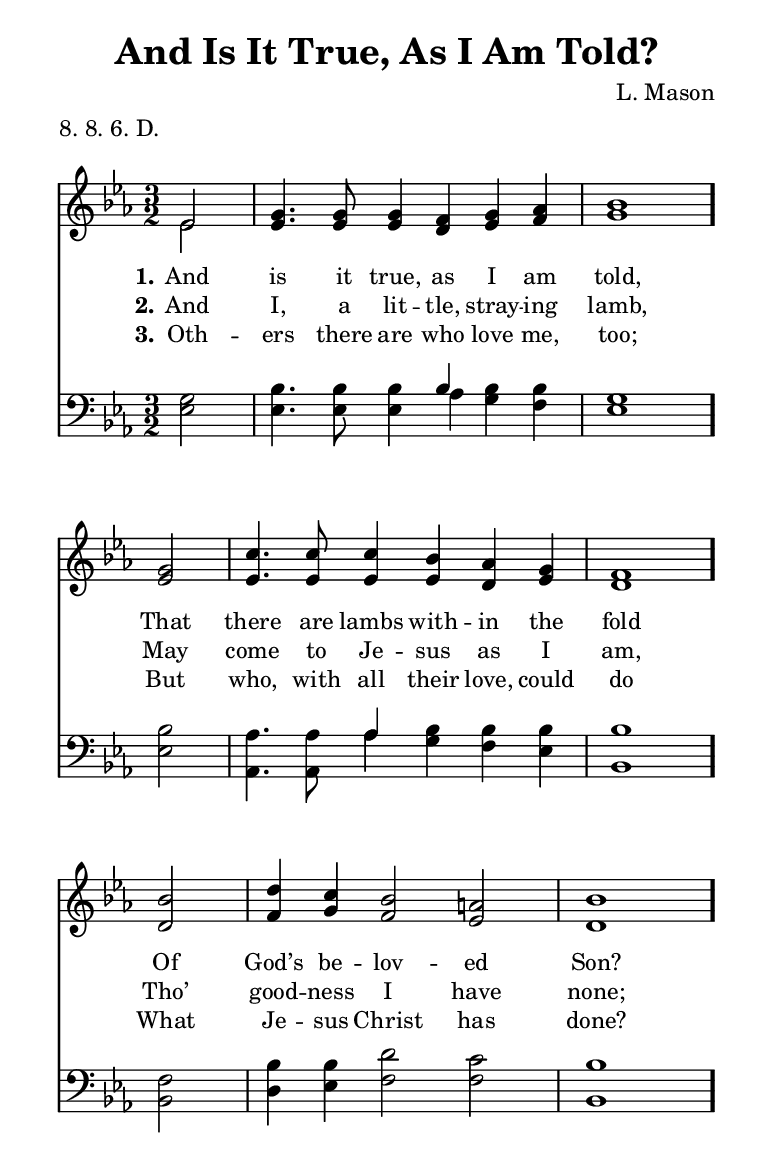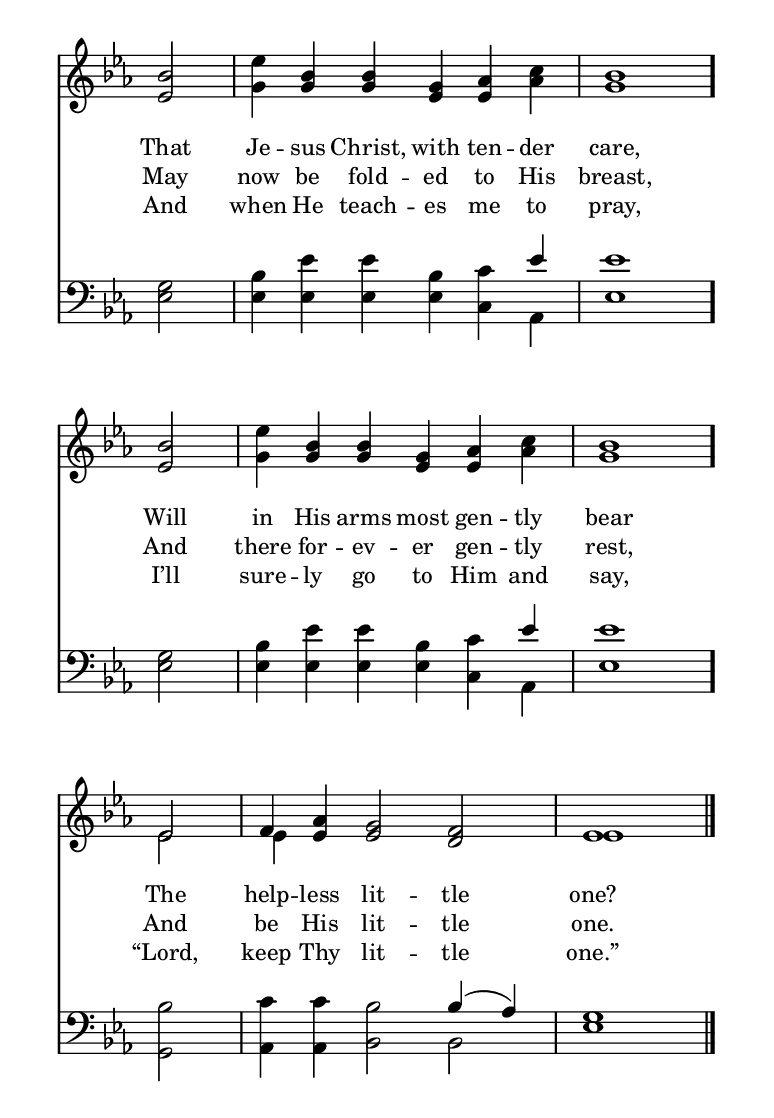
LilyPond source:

\include "common/global.ily"
\paper {
  \include "common/paper.ily"
  ragged-last-bottom = ##t
}

\header{
  %children
  hymnnumber = "321"
  title = "And Is It True, As I Am Told?"
  tunename = "Meribah" % similar to, but not identical to, EOG128
  meter = "8. 8. 6. D."
  poet = ""
  composer = "L. Mason"
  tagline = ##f
}

patternAA = { c2 | c4. c8 c4 c4 c4 c4 | c1 }

patternBA = { c2 | c4 c4 c2 c2 | c1 }
patternBB = { c2 | c4 c4 c2 c4( c4) | c1 }

patternCA = { c2 | c4 c4 c4 c4 c4 c4 | c1 }

global = {
  \include "common/overrides.ily"
  \override Staff.TimeSignature.style = #'numbered
  \time 3/2
  \override Score.MetronomeMark.transparent = ##t % hide all fermata changes too
  \tempo 4=120
  \key ees \major
  \partial 2
  \autoBeamOff
}

notesSoprano = {
\global
\relative c' {

  \changePitch \patternAA { ees | g g g f g aes | bes }
  \changePitch \patternAA { g | c c c bes aes g | f }
  \changePitch \patternBA { bes | d c bes a | bes }

  \changePitch \patternCA { bes | ees bes bes g aes c | bes }
  \changePitch \patternCA { bes | ees bes bes g aes c | bes }
  \changePitch \patternBA { ees, | f aes g f | ees }

  \bar "|."

}
}

notesAlto = {
\global
\relative e' {

  \changePitch \patternAA { ees | ees ees ees d ees f | g }
  \changePitch \patternAA { ees | ees ees ees ees d ees | d }
  \changePitch \patternBA { d | f g f ees | d }

  \changePitch \patternCA { ees | g g g ees ees aes | g }
  \changePitch \patternCA { ees | g g g ees ees aes | g }
  \changePitch \patternBA { ees | ees ees ees d | ees }

}
}

notesTenor = {
\global
\relative a {

  \changePitch \patternAA { g | bes bes bes bes bes bes | g }
  \changePitch \patternAA { bes | aes aes aes bes bes bes | bes }
  \changePitch \patternBA { f | bes bes d c | bes }

  \changePitch \patternCA { g | bes ees ees bes c ees | ees}
  \changePitch \patternCA { g, | bes ees ees bes c ees | ees}
  \changePitch \patternBB { bes | c c bes bes( aes) | g }

}
}

notesBass = {
\global
\relative f {

  \changePitch \patternAA { ees | ees ees ees aes g f | ees }
  \changePitch \patternAA { ees | aes, aes aes' g f ees | bes }
  \changePitch \patternBA { bes | d ees f f | bes, }

  \changePitch \patternCA { ees | ees ees ees ees c aes | ees' }
  \changePitch \patternCA { ees | ees ees ees ees c aes | ees' }
  \changePitch \patternBA { g, | aes aes bes bes | ees }

}
}

wordsA = \lyricmode {
\set stanza = "1."

And is it true, as I am told, \bar "."
That there are lambs with -- in the fold \bar "."
Of God’s be -- lov -- ed Son? \bar "."
That Je -- sus Christ, with ten -- der care, \bar "."
Will in His arms most gen -- tly bear \bar "."
The help -- less lit -- tle one? \bar "."

}

wordsB = \lyricmode {
\set stanza = "2."

And I, a lit -- tle, stray -- ing lamb,
May come to Je -- sus as I am,
Tho’ good -- ness I have none;
May now be fold -- ed to His breast,
And there for -- ev -- er gen -- tly rest,
And be His lit -- tle one.

}

wordsC = \lyricmode {
\set stanza = "3."

Oth -- ers there are who love me, too;
But who, with all their love, could do
What Je -- sus Christ has done?
And when He teach -- es me to pray,
I’ll sure -- ly go to Him and say,
“Lord, keep Thy lit -- tle one.”

}

\score {
  \context ChoirStaff <<
    \context Staff = upper <<
      \set Staff.autoBeaming = ##f
      \set ChoirStaff.systemStartDelimiter = #'SystemStartBar
      \set ChoirStaff.printPartCombineTexts = ##f
      \partcombine #'(2 . 9) \notesSoprano \notesAlto
      \context NullVoice = sopranos { \voiceOne << \notesSoprano >> }
      \context NullVoice = altos { \voiceTwo << \notesAlto >> }
      \context Lyrics = one   \lyricsto sopranos \wordsA
      \context Lyrics = two   \lyricsto sopranos \wordsB
      \context Lyrics = three \lyricsto sopranos \wordsC
    >>
    \context Staff = men <<
      \set Staff.autoBeaming = ##f
      \clef bass
      \set ChoirStaff.printPartCombineTexts = ##f
      \partcombine #'(2 . 9) \notesTenor \notesBass
      \context NullVoice = tenors { \voiceOne << \notesTenor >> }
      \context NullVoice = basses { \voiceTwo << \notesBass >> }
    >>
  >>
  \layout {
    \include "common/layout.ily"
  }
  \midi{
    \include "common/midi.ily"
  }
}

\version "2.19.49"  % necessary for upgrading to future LilyPond versions.

% vi:set et ts=2 sw=2 ai nocindent syntax=lilypond:
